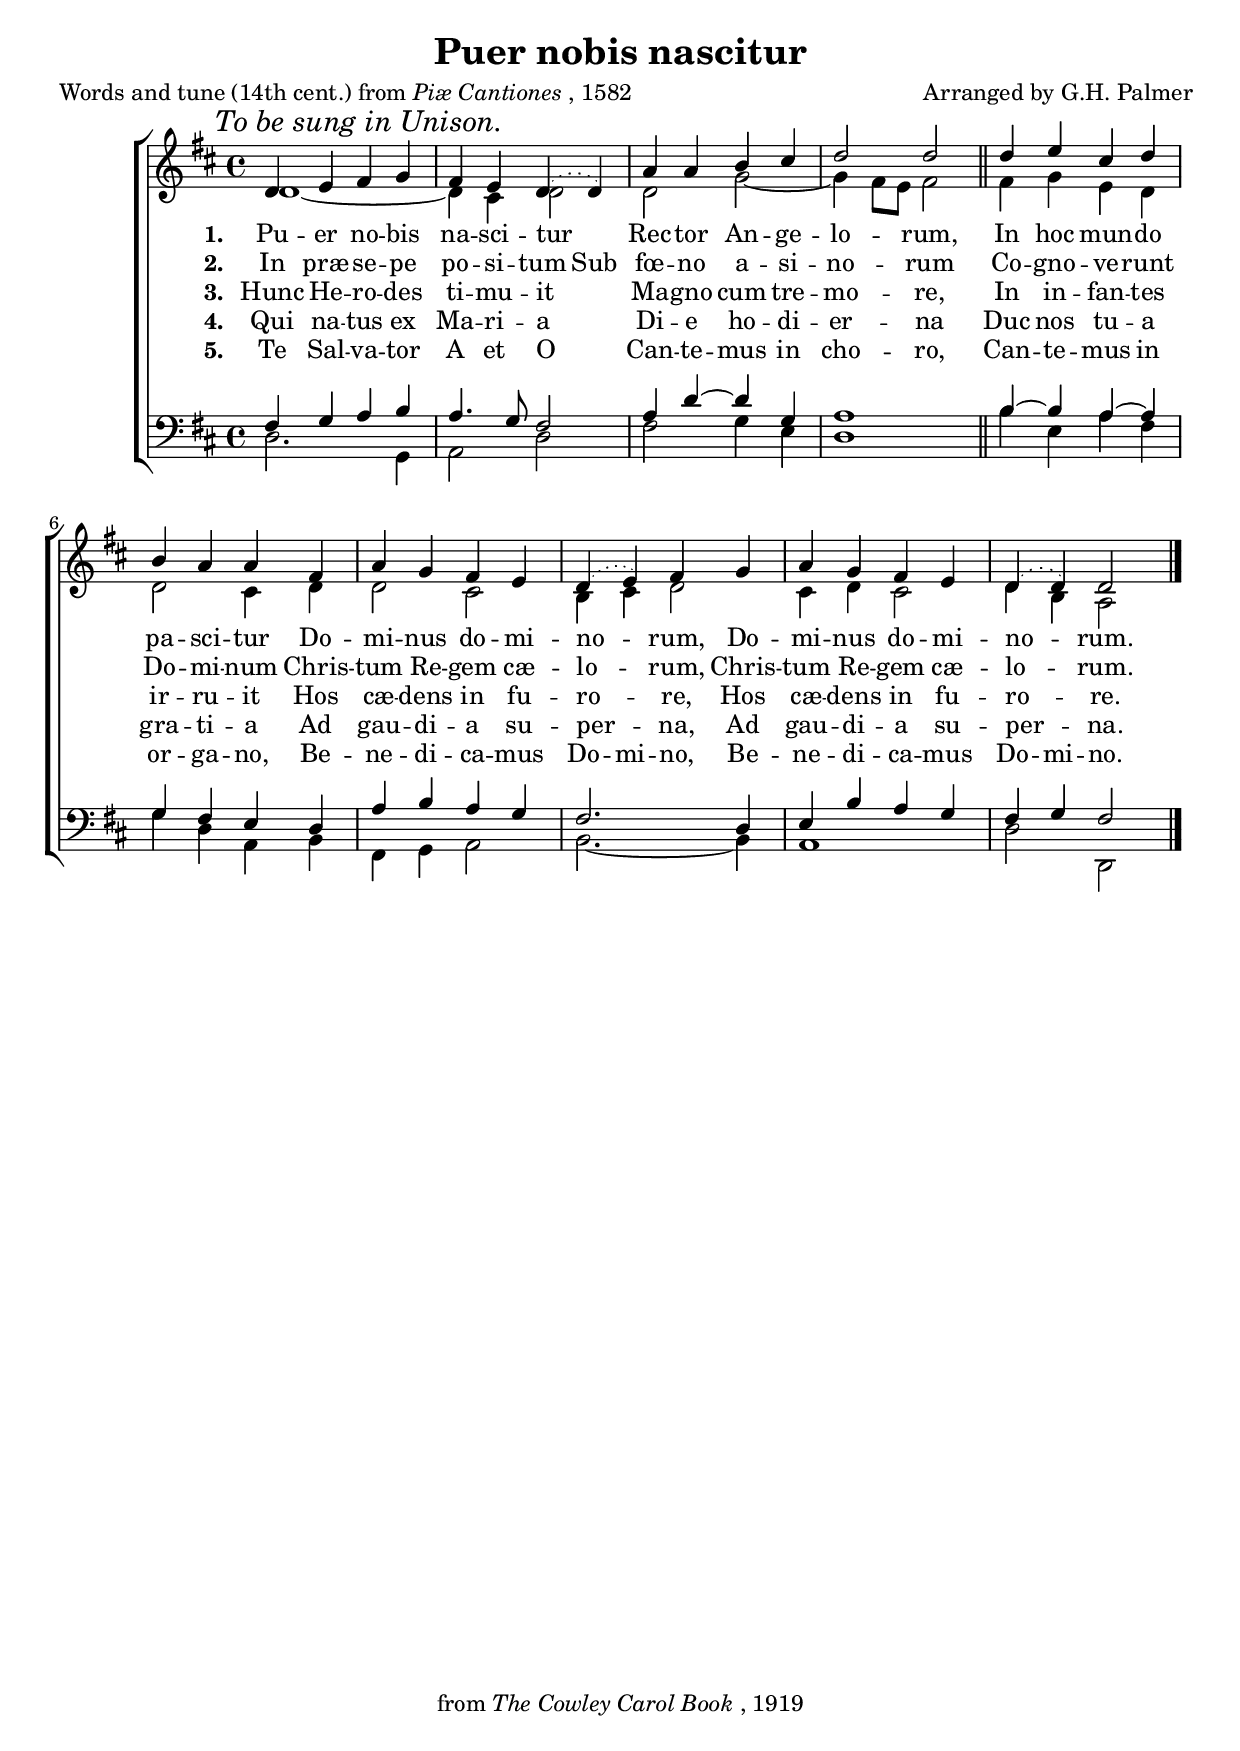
\version "2.14.2"
\include "util.ly"
\header {
    title = "Puer nobis nascitur"
    poet = \markup{Words and tune (14th cent.) from \italic{Piæ Cantiones}, 1582}
    composer = "Arranged by G.H. Palmer"
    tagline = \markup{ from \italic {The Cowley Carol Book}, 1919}
  }

global = {
  \key d \major
  \time 4/4
  \autoBeamOff
  %\override DynamicLineSpanner #'staff-padding = #0.0
  %\override DynamicLineSpanner #'Y-extent = #'(-1 . 1)
}

sopMusic = \relative c' {
  \once \override Score.RehearsalMark #'self-alignment-X = #LEFT
  \mark \markup\italic"To be sung in Unison."
  d4 e fis g |
  fis e \slurDotted d4( d) |
  a'4 a b cis |
  d2 d2 \bar "||"
  d4 e cis d |
  
  b a a fis |
  a g fis e |
  d( e) fis g |
  a g fis e |
  d4( d) d2 \bar "|."
}
sopWords = \lyricmode {
  
}

altoMusic = \relative c' {
  d1~|
  d4 cis d2 |
  d g~ |
  g4 fis8[ e] fis2 \bar "||"
  fis4 g e d |
  
  d2 cis4 d |
  d2 cis |
  b4 cis d2 |
  cis4 d cis2 |
  d4 b a2 \bar "|."
}
altoWords = \lyricmode {
  \set stanza = #"1. "
  Pu -- er no -- bis na -- sci -- tur
  Rec -- tor An -- ge -- lo -- rum,
  In hoc mun -- do pa -- sci -- tur
  Do -- mi -- nus do -- mi -- no -- rum,
  Do -- mi -- nus do -- mi -- no -- rum.
}
altoWordsII = \lyricmode {
  \set stanza = #"2. "
  \set ignoreMelismata = ##t
  In præ -- se -- pe po -- si -- tum
  Sub fœ -- no
  \unset ignoreMelismata
  a -- si -- no -- rum
  Co -- gno -- ve -- runt Do -- mi -- num
  Chris -- tum Re -- gem cæ -- lo -- rum,
  Chris -- tum Re -- gem cæ -- lo -- rum.
}
altoWordsIII = \lyricmode {
  \set stanza = #"3. "
  Hunc He -- ro -- des ti -- mu -- it
  Ma -- gno cum tre -- mo -- re,
  In in -- fan -- tes ir -- ru -- it
  Hos cæ -- dens in fu -- ro -- re,
  Hos cæ -- dens in fu -- ro -- re.
}
altoWordsIV = \lyricmode {
  \set stanza = #"4. "
  Qui na -- tus ex Ma -- ri -- a
  Di -- e ho -- di -- er -- na
  Duc nos tu -- a gra -- ti -- a
  Ad gau -- di -- a su -- per -- na,
  Ad gau -- di -- a su -- per -- na.
}
altoWordsV = \lyricmode {
  \set stanza = #"5. "
  Te Sal -- va -- tor A et O
  Can -- te -- mus in cho -- ro,
  Can -- te -- mus in or -- ga -- no,
  \set ignoreMelismata = ##t
  Be -- ne -- di -- ca -- mus Do -- mi -- no,
  Be -- ne -- di -- ca -- mus Do -- mi -- no.
}
altoWordsVI = \lyricmode {
  \set stanza = #"6. "
  \set ignoreMelismata = ##t
}
tenorMusic = \relative c' {
  fis,4 g a b |
  a4. g8 fis2 |
  a4 d~ d g, |
  a1 \bar "||"
  b4~b a~ a |
  
  g fis e d |
  a' b a g |
  fis2. d4 |
  e b' a g |
  fis g fis2 \bar "|."
}
tenorWords = \lyricmode {

}

bassMusic = \relative c {
  d2. g,4 |
  a2 d |
  fis g4 e |
  d1 \bar "||"
  b'4 e, a fis |
  
  g d a b |
  fis g a2 |
  b2.~ b4 |
  a1 |
  d2 d, \bar "|."
}
bassWords = \lyricmode {

}

pianoRH = \relative c' {
  
}
pianoLH = \relative c' {
  
}

\score {
  <<
   \new ChoirStaff <<
    \new Staff = women <<
      \new Voice = "sopranos" { \voiceOne << \global \sopMusic >> }
      \new Voice = "altos" { \voiceTwo << \global \altoMusic >> }
    >>
    \new Lyrics \with { alignAboveContext = #"women" \override VerticalAxisGroup #'nonstaff-relatedstaff-spacing = #'((basic-distance . 1))} \lyricsto "sopranos" \sopWords
    \new Lyrics = "altosVI"  \with { alignBelowContext = #"women" } \lyricsto "sopranos" \altoWordsVI
    \new Lyrics = "altosV"  \with { alignBelowContext = #"women" } \lyricsto "sopranos" \altoWordsV
    \new Lyrics = "altosIV"  \with { alignBelowContext = #"women" } \lyricsto "sopranos" \altoWordsIV
    \new Lyrics = "altosIII"  \with { alignBelowContext = #"women" } \lyricsto "sopranos" \altoWordsIII
    \new Lyrics = "altosII"  \with { alignBelowContext = #"women" } \lyricsto "sopranos" \altoWordsII
    \new Lyrics = "altos"  \with { alignBelowContext = #"women" } \lyricsto "sopranos" \altoWords
   \new Staff = men <<
      \clef bass
      \new Voice = "tenors" { \voiceOne << \global \tenorMusic >> }
      \new Voice = "basses" { \voiceTwo << \global \bassMusic >> }
    >>
    \new Lyrics \with { alignAboveContext = #"men" \override VerticalAxisGroup #'nonstaff-relatedstaff-spacing = #'((basic-distance . 1)) } \lyricsto "tenors" \tenorWords
    \new Lyrics \with { alignBelowContext = #"men" \override VerticalAxisGroup #'nonstaff-relatedstaff-spacing = #'((basic-distance . 1)) } \lyricsto "basses" \bassWords
  >>
%    \new PianoStaff << \new Staff { \new Voice { \pianoRH } } \new Staff { \clef "bass" \pianoLH } >>
  >>
  \layout { }
  
  \midi {
    \tempo 4 = 120
    \set Staff.midiInstrument = "flute"
  
    \context {
      \Voice
      \remove "Dynamic_performer"
    }
  }
}
